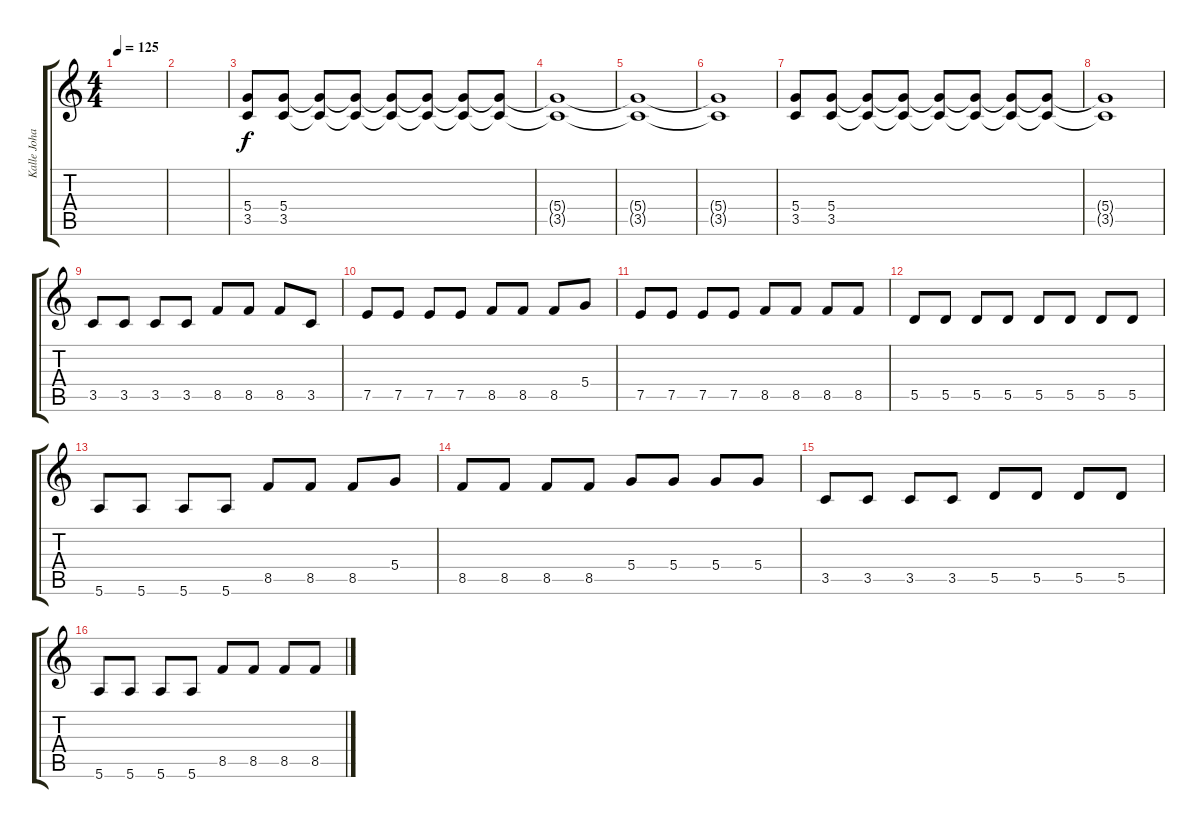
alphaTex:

\track ("Kalle Johansson (dist.)" "Kalle Joha") {instrument distortionguitar}
\staff {score tabs}
\tuning (E4 B3 G3 D3 A2 E2) {hide}
\ts (4 4)
\tempo 125
\clef g2
\ks c
|
|
(5.4 3.5).8 (5.4 3.5).8 (5.4{t} 3.5{t}).8 (5.4{t} 3.5{t}).8 (5.4{t} 3.5{t}).8 (5.4{t} 3.5{t}).8 (5.4{t} 3.5{t}).8 (5.4{t} 3.5{t}).8 |
(5.4{t} 3.5{t}).1 |
(5.4{t} 3.5{t}).1 |
(5.4{t} 3.5{t}).1 |
(5.4 3.5).8 (5.4 3.5).8 (5.4{t} 3.5{t}).8 (5.4{t} 3.5{t}).8 (5.4{t} 3.5{t}).8 (5.4{t} 3.5{t}).8 (5.4{t} 3.5{t}).8 (5.4{t} 3.5{t}).8 |
(5.4{t} 3.5{t}).1 |
3.5.8 3.5.8 3.5.8 3.5.8 8.5.8 8.5.8 8.5.8 3.5.8 |
7.5.8 7.5.8 7.5.8 7.5.8 8.5.8 8.5.8 8.5.8 5.4.8 |
7.5.8 7.5.8 7.5.8 7.5.8 8.5.8 8.5.8 8.5.8 8.5.8 |
5.5.8 5.5.8 5.5.8 5.5.8 5.5.8 5.5.8 5.5.8 5.5.8 |
5.6.8 5.6.8 5.6.8 5.6.8 8.5.8 8.5.8 8.5.8 5.4.8 |
8.5.8 8.5.8 8.5.8 8.5.8 5.4.8 5.4.8 5.4.8 5.4.8 |
3.5.8 3.5.8 3.5.8 3.5.8 5.5.8 5.5.8 5.5.8 5.5.8 |
5.6.8 5.6.8 5.6.8 5.6.8 8.5.8 8.5.8 8.5.8 8.5.8
